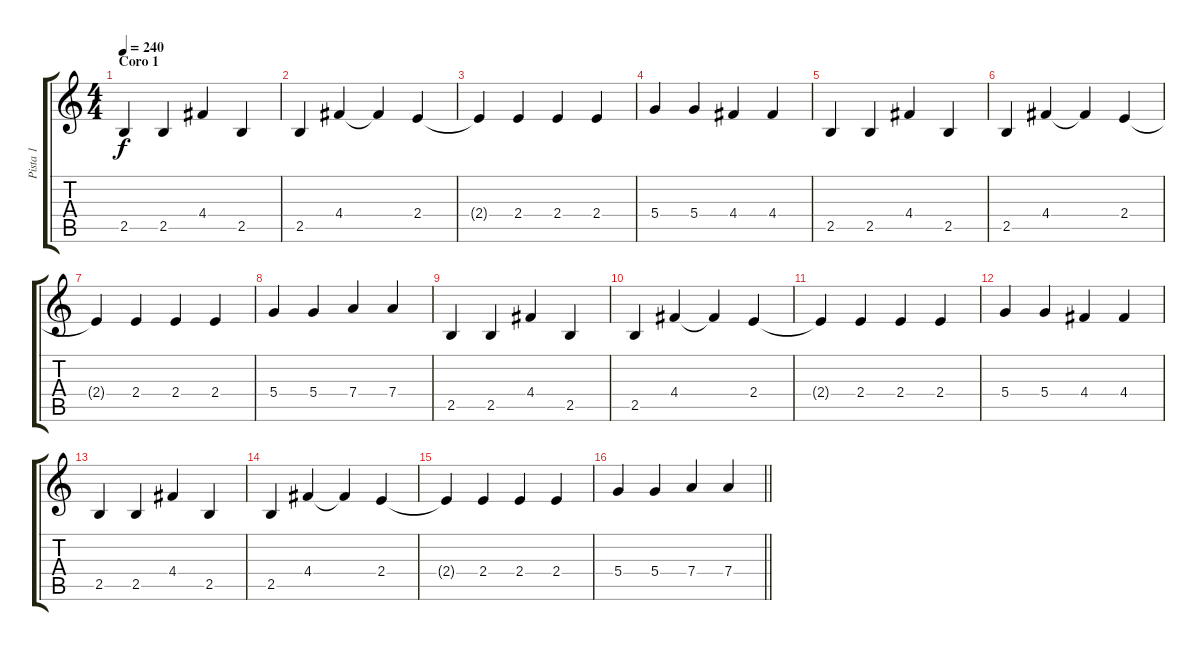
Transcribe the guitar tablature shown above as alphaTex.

\track ("Pista 1" "Pista 1") {instrument distortionguitar}
\staff {score tabs}
\tuning (E4 B3 G3 D3 A2 E2) {hide}
\ts (4 4)
\section ("" "Coro 1")
\tempo 240
\clef g2
\ks c
2.5.4{dy f instrument distortionguitar} 2.5.4 4.4.4 2.5.4 |
2.5.4 4.4.4 4.4{t}.4 2.4.4 |
2.4{t}.4 2.4.4 2.4.4 2.4.4 |
5.4.4 5.4.4 4.4.4 4.4.4 |
2.5.4{instrument distortionguitar} 2.5.4 4.4.4 2.5.4 |
2.5.4 4.4.4 4.4{t}.4 2.4.4 |
2.4{t}.4 2.4.4 2.4.4 2.4.4 |
5.4.4 5.4.4 7.4.4 7.4.4 |
2.5.4{instrument distortionguitar} 2.5.4 4.4.4 2.5.4 |
2.5.4 4.4.4 4.4{t}.4 2.4.4 |
2.4{t}.4 2.4.4 2.4.4 2.4.4 |
5.4.4 5.4.4 4.4.4 4.4.4 |
2.5.4{instrument distortionguitar} 2.5.4 4.4.4 2.5.4 |
2.5.4 4.4.4 4.4{t}.4 2.4.4 |
2.4{t}.4 2.4.4 2.4.4 2.4.4 |
\barLineRight lightlight
5.4.4 5.4.4 7.4.4 7.4.4
